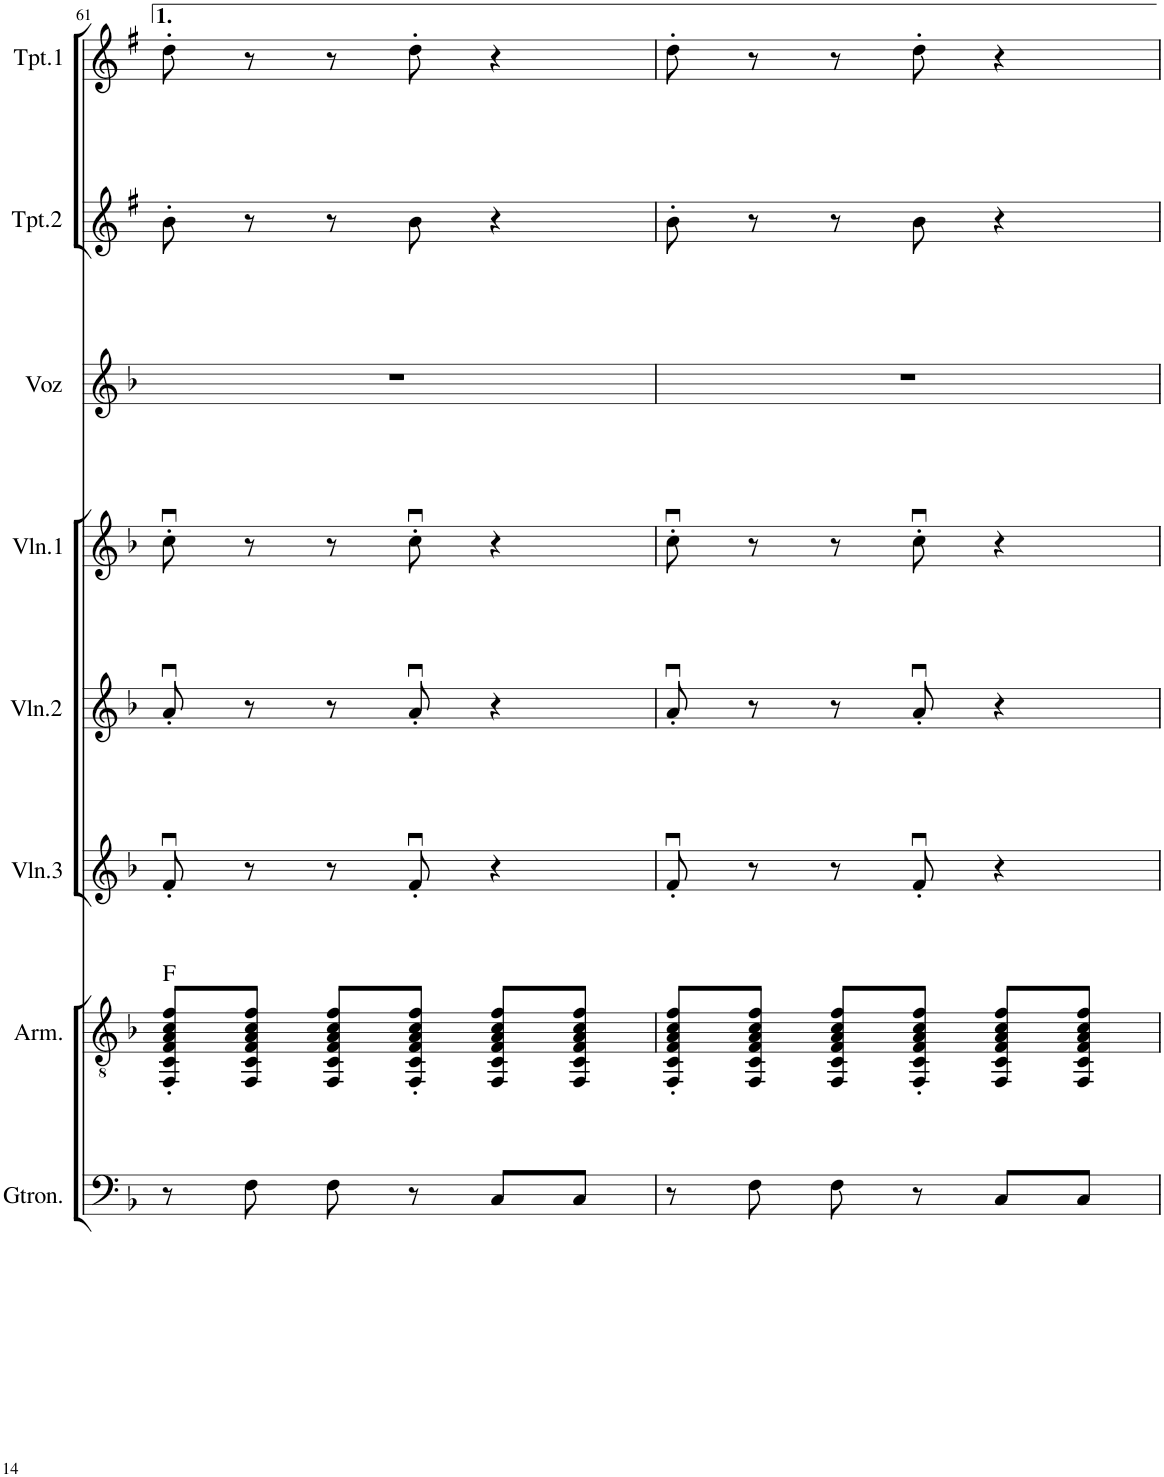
**kern	**kern	**harte	**kern	**kern	**kern	**kern	**kern	**kern
*part8	*part7	*part7	*part6	*part5	*part4	*part3	*part2	*part1
*staff8	*staff7	*	*staff6	*staff5	*staff4	*staff3	*staff2	*staff1
*I"Guitarrón	*I"Armonia	*	*I"Violin 3	*I"Violin 2	*I"Violin 1	*I"Voz	*I"Trompeta 2	*I"Trompeta 1
*	*I'Arm.	*	*I'Vln.3	*I'Vln.2	*I'Vln.1	*I'Voz	*I'Tpt.2	*I'Tpt.1
!!LO:PB:g=z
*clefF4	*clefGv2	*	*clefG2	*clefG2	*clefG2	*clefG2	*clefG2	*clefG2
*Trd7c12	*	*	*	*	*	*	*Trd1c2	*Trd1c2
*k[b-]	*k[b-]	*	*k[b-]	*k[b-]	*k[b-]	*k[b-]	*k[f#]	*k[f#]
*M3/4	*M3/4	*	*M3/4	*M3/4	*M3/4	*M3/4	*M3/4	*M3/4
=61	=61	=61	=61	=61	=61	=61	=61	=61
8r	8FF/' 8C/' 8F/' 8A/' 8c/' 8f/'L	F:maj	8fu'/	8au'/	8ccu'\	2.r	8b'\	8dd'\
8F\	8FF/ 8C/ 8F/ 8A/ 8c/ 8f/J	.	8r	8r	8r	.	8r	8r
8F\	8FF/ 8C/ 8F/ 8A/ 8c/ 8f/L	.	8r	8r	8r	.	8r	8r
8r	8FF/' 8C/' 8F/' 8A/' 8c/' 8f/'J	.	8fu'/	8au'/	8ccu'\	.	8b\	8dd'\
8C/L	8FF/ 8C/ 8F/ 8A/ 8c/ 8f/L	.	4r	4r	4r	.	4r	4r
8C/J	8FF/ 8C/ 8F/ 8A/ 8c/ 8f/J	.	.	.	.	.	.	.
=62	=62	=62	=62	=62	=62	=62	=62	=62
8r	8FF/' 8C/' 8F/' 8A/' 8c/' 8f/'L	.	8fu'/	8au'/	8ccu'\	2.r	8b'\	8dd'\
8F\	8FF/ 8C/ 8F/ 8A/ 8c/ 8f/J	.	8r	8r	8r	.	8r	8r
8F\	8FF/ 8C/ 8F/ 8A/ 8c/ 8f/L	.	8r	8r	8r	.	8r	8r
8r	8FF/' 8C/' 8F/' 8A/' 8c/' 8f/'J	.	8fu'/	8au'/	8ccu'\	.	8b\	8dd'\
8C/L	8FF/ 8C/ 8F/ 8A/ 8c/ 8f/L	.	4r	4r	4r	.	4r	4r
8C/J	8FF/ 8C/ 8F/ 8A/ 8c/ 8f/J	.	.	.	.	.	.	.
=	=	=	=	=	=	=	=	=
*-	*-	*-	*-	*-	*-	*-	*-	*-
